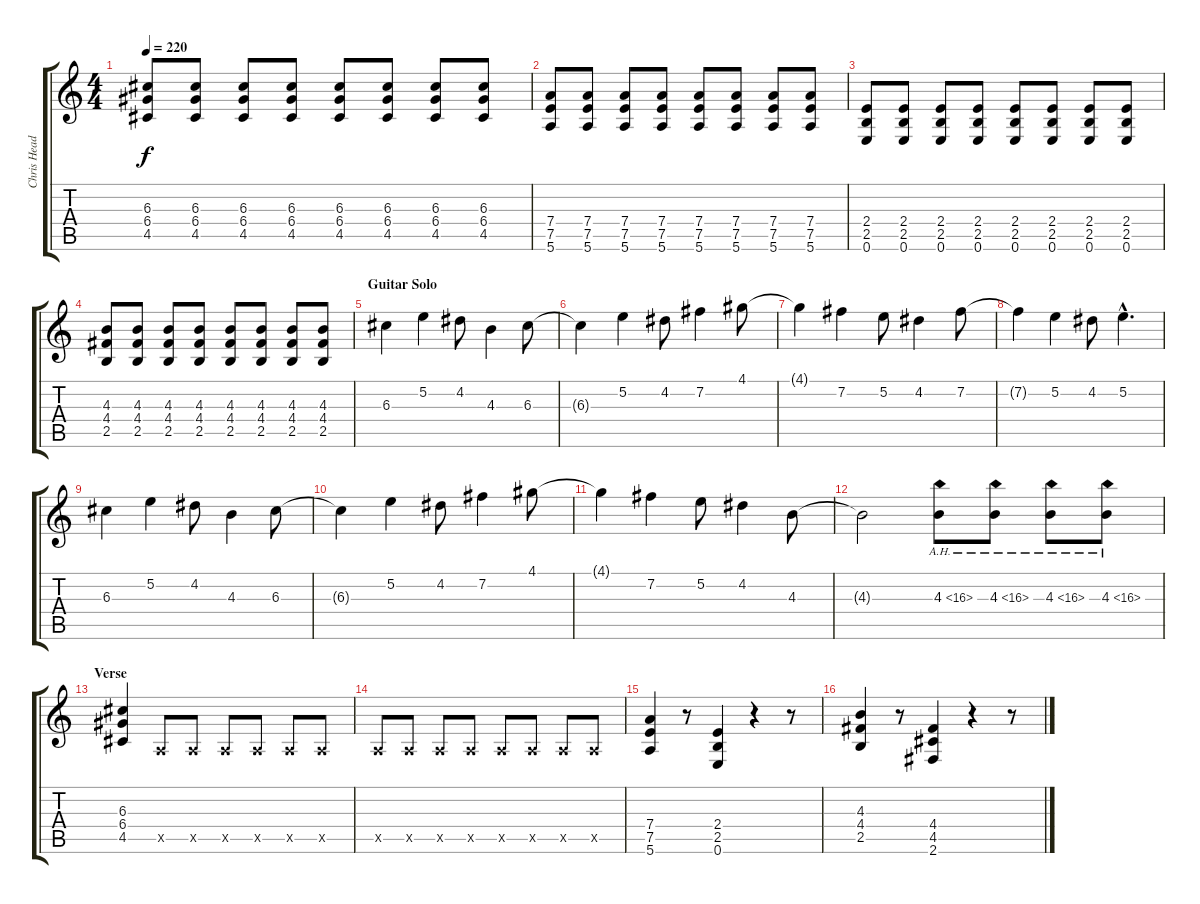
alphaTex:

\track ("Chris Head " "Chris Head") {instrument distortionguitar}
\staff {score tabs}
\tuning (E4 B3 G3 D3 A2 E2) {hide}
\ts (4 4)
\tempo 220
\clef g2
\ks c
(6.3 6.4 4.5).8{dy f} (6.3 6.4 4.5).8 (6.3 6.4 4.5).8 (6.3 6.4 4.5).8 (6.3 6.4 4.5).8 (6.3 6.4 4.5).8 (6.3 6.4 4.5).8 (6.3 6.4 4.5).8 |
(7.4 7.5 5.6).8 (7.4 7.5 5.6).8 (7.4 7.5 5.6).8 (7.4 7.5 5.6).8 (7.4 7.5 5.6).8 (7.4 7.5 5.6).8 (7.4 7.5 5.6).8 (7.4 7.5 5.6).8 |
(2.4 2.5 0.6).8 (2.4 2.5 0.6).8 (2.4 2.5 0.6).8 (2.4 2.5 0.6).8 (2.4 2.5 0.6).8 (2.4 2.5 0.6).8 (2.4 2.5 0.6).8 (2.4 2.5 0.6).8 |
(4.3 4.4 2.5).8 (4.3 4.4 2.5).8 (4.3 4.4 2.5).8 (4.3 4.4 2.5).8 (4.3 4.4 2.5).8 (4.3 4.4 2.5).8 (4.3 4.4 2.5).8 (4.3 4.4 2.5).8 |
\section ("" "Guitar Solo")
6.3.4 5.2.4 4.2.8 4.3.4 6.3.8 |
6.3{t}.4 5.2.4 4.2.8 7.2.4 4.1.8 |
4.1{t}.4 7.2.4 5.2.8 4.2.4 7.2.8 |
7.2{t}.4 5.2.4 4.2.8 5.2{hac}.4{d} |
6.3.4 5.2.4 4.2.8 4.3.4 6.3.8 |
6.3{t}.4 5.2.4 4.2.8 7.2.4 4.1.8 |
4.1{t}.4 7.2.4 5.2.8 4.2.4 4.3.8 |
4.3{t}.2 4.3{ah 12}.8 4.3{ah 12}.8 4.3{ah 12}.8 4.3{ah 12}.8 |
\section ("" "Verse")
(6.3 6.4 4.5).4 0.5{x}.8 0.5{x}.8 0.5{x}.8 0.5{x}.8 0.5{x}.8 0.5{x}.8 |
0.5{x}.8 0.5{x}.8 0.5{x}.8 0.5{x}.8 0.5{x}.8 0.5{x}.8 0.5{x}.8 0.5{x}.8 |
(7.4 7.5 5.6).4 r.8 (2.4 2.5 0.6).4 r.4 r.8 |
(4.3 4.4 2.5).4 r.8 (4.4 4.5 2.6).4 r.4 r.8
